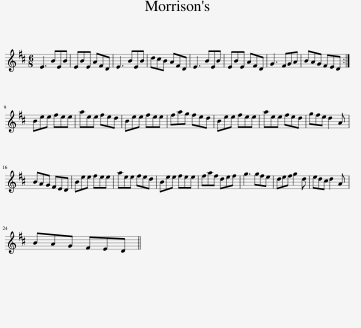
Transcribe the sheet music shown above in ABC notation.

X:1
L:1/8
M:6/8
I:linebreak $
K:D
V:1 treble
V:1
 E3 BEB | EBE AFD | E3 BEB | dcB AFD | E3 BEB | %5
 EBE AFD | G3 FGA | BAG FED :|$ Bee fee | aee fed | %10
 Bee fee | fag fed | Bee fee | aee fed | gfe d2 A |$ %15
 BAG FED | Bee fee | aee fed | Bee fee | faf def | %20
 g3 gfe | def g2 d | edc d2 A |$ BAG FED || %24
